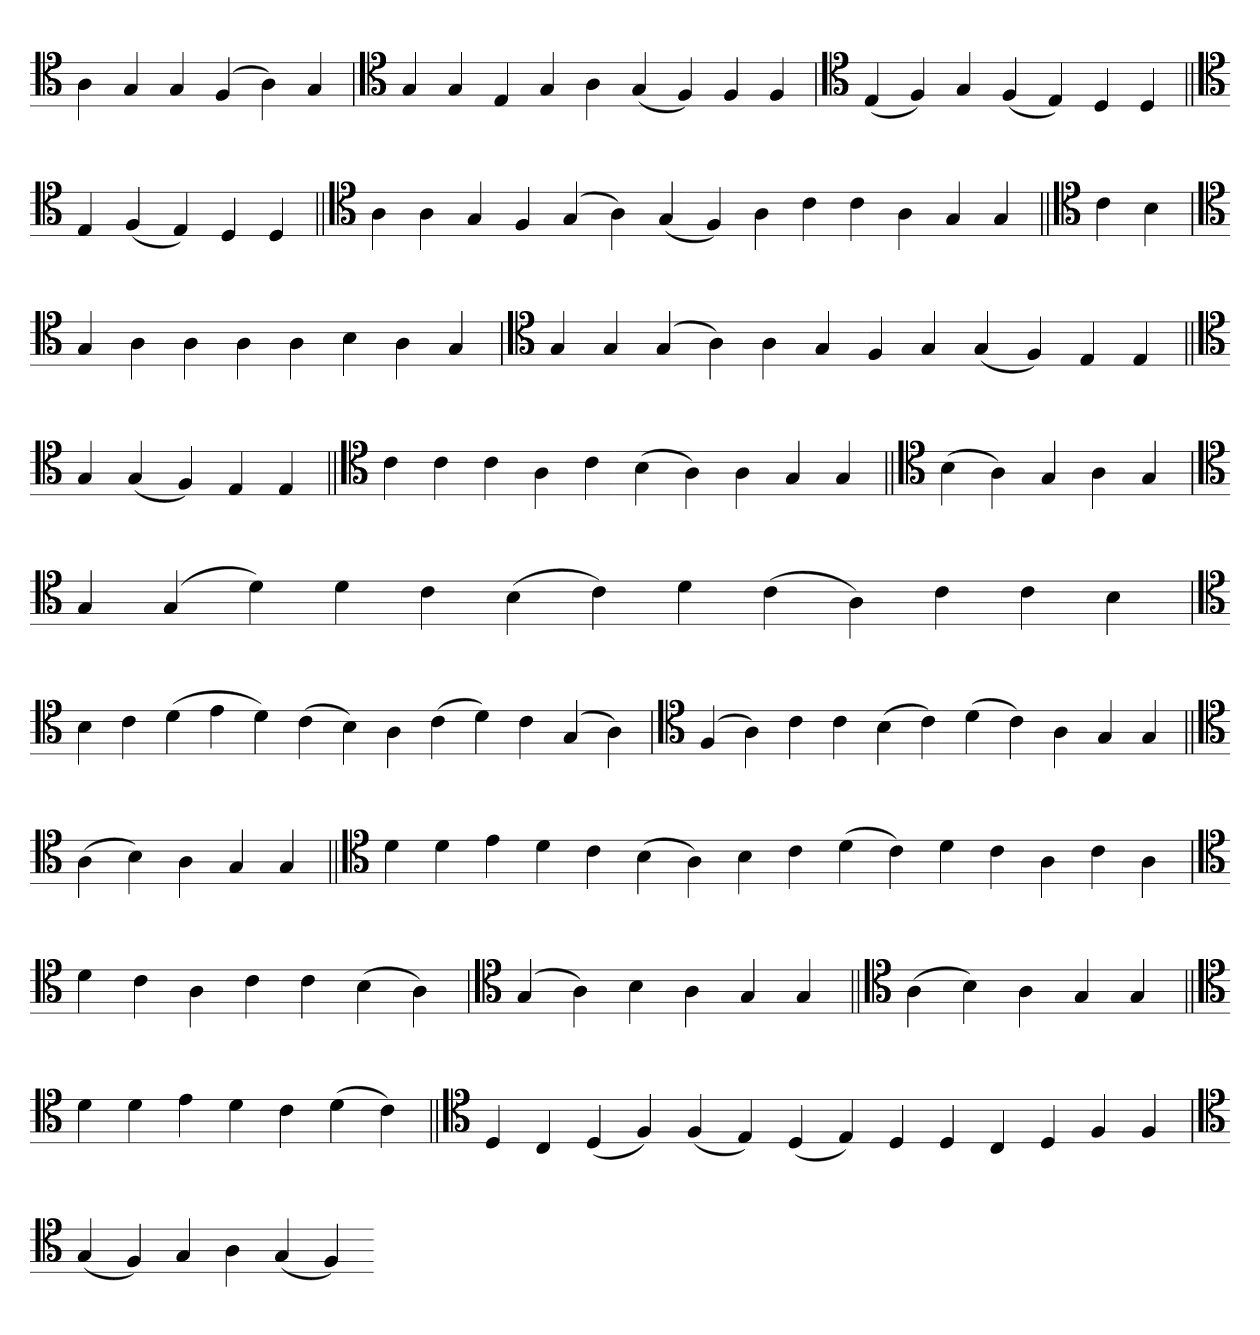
**kern
*part1
*staff1
*clefC4
=
4A
4G
4G
(4F
4A)
4G
='
*clefC4
4G
4G
4E
4G
4A
(4G
4F)
4F
4F
=`
*clefC4
(4E
4F)
4G
(4F
4E)
4D
4D
=||
*clefC4
4E
(4F
4E)
4D
4D
=||
*clefC4
4A
4A
4G
4F
(4G
4A)
(4G
4F)
4A
4c
4c
4A
4G
4G
=||
*clefC4
4c
4B
='
*clefC4
4G
4A
4A
4A
4A
4B
4A
4G
='
*clefC4
4G
4G
(4G
4A)
4A
4G
4F
4G
(4G
4F)
4E
4E
=||
*clefC4
4G
(4G
4F)
4E
4E
=||
*clefC4
4c
4c
4c
4A
4c
(4B
4A)
4A
4G
4G
=||
*clefC4
(4B
4A)
4G
4A
4G
=`
*clefC4
4G
(4G
4d)
4d
4c
(4B
4c)
4d
(4c
4A)
4c
4c
4B
='
*clefC4
4B
4c
(4d
4e
4d)
(4c
4B)
4A
(4c
4d)
4c
(4G
4A)
='
*clefC4
(4F
4A)
4c
4c
(4B
4c)
(4d
4c)
4A
4G
4G
=||
*clefC4
(4A
4B)
4A
4G
4G
=||
*clefC4
4d
4d
4e
4d
4c
(4B
4A)
4B
4c
(4d
4c)
4d
4c
4A
4c
4A
='
*clefC4
4d
4c
4A
4c
4c
(4B
4A)
=`
*clefC4
(4G
4A)
4B
4A
4G
4G
=||
*clefC4
(4A
4B)
4A
4G
4G
=||
*clefC4
4d
4d
4e
4d
4c
(4d
4c)
=||
*clefC4
4D
4C
(4D
4F)
(4F
4E)
(4D
4E)
4D
4D
4C
4D
4F
4F
='
*clefC4
(4G
4F)
4G
4A
(4G
4F)
=-
*-
